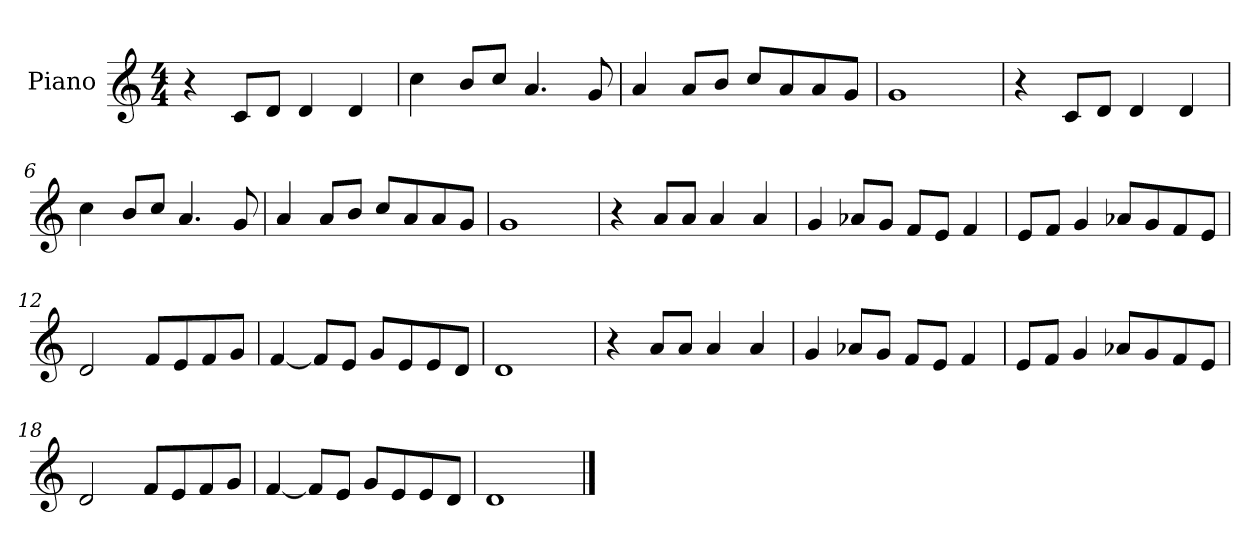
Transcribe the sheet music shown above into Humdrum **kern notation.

**kern
*part1
*staff1
*I"Piano
*I'Pno.
*clefG2
*k[]
*M4/4
*MM100
=1
4r
8c/L
8d/J
4d/
4d/
=2
4cc\
8b/L
8cc/J
4.a/
8g/
=3
4a/
8a/L
8b/J
8cc/L
8a/
8a/
8g/J
=4
1g
=5
4r
8c/L
8d/J
4d/
4d/
=6
4cc\
8b/L
8cc/J
4.a/
8g/
=7
4a/
8a/L
8b/J
8cc/L
8a/
8a/
8g/J
=8
1g
!!LO:LB:g=z
=9
4r
8a/L
8a/J
4a/
4a/
=10
4g/
8a-X/L
8g/J
8f/L
8e/J
4f/
=11
8e/L
8f/J
4g/
8a-X/L
8g/
8f/
8e/J
=12
2d/
8f/L
8e/
8f/
8g/J
=13
[4f/
8f/L]
8e/J
8g/L
8e/
8e/
8d/J
=14
1d
=15
4r
8a/L
8a/J
4a/
4a/
=16
4g/
8a-X/L
8g/J
8f/L
8e/J
4f/
!!LO:LB:g=z
=17
8e/L
8f/J
4g/
8a-X/L
8g/
8f/
8e/J
=18
2d/
8f/L
8e/
8f/
8g/J
=19
[4f/
8f/L]
8e/J
8g/L
8e/
8e/
8d/J
=20
1d
==
*-
